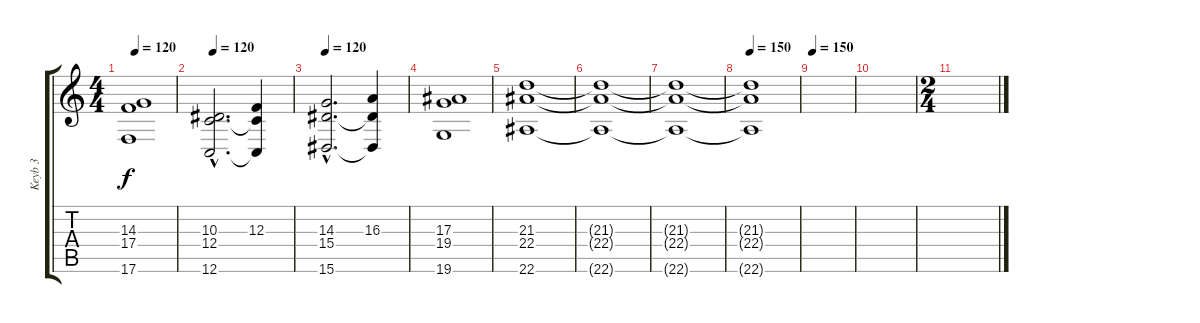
\track ("Keyb 3" "Keyb 3") {instrument stringensemble1}
\staff {score tabs}
\tuning (D4 A3 F3 C3 G2 C2) {hide}
\ts (4 4)
\tempo 120
\clef g2
\ks c
(14.3 17.4 17.6).1{dy f} |
\tempo 120
(10.3{hac} 12.4{hac} 12.6{hac}).2{d} (12.3 12.4{t} 12.6{t}).4 |
\tempo 120
(14.3{hac} 15.4{hac} 15.6{hac}).2{d} (16.3 15.4{t} 15.6{t}).4 |
(17.3 19.4 19.6).1 |
(21.3 22.4 22.6).1 |
(21.3{t} 22.4{t} 22.6{t}).1 |
(21.3{t} 22.4{t} 22.6{t}).1{volume 0} |
\tempo 150
(21.3{t} 22.4{t} 22.6{t}).1 |
\tempo 150
|
|
\ts (2 4)
